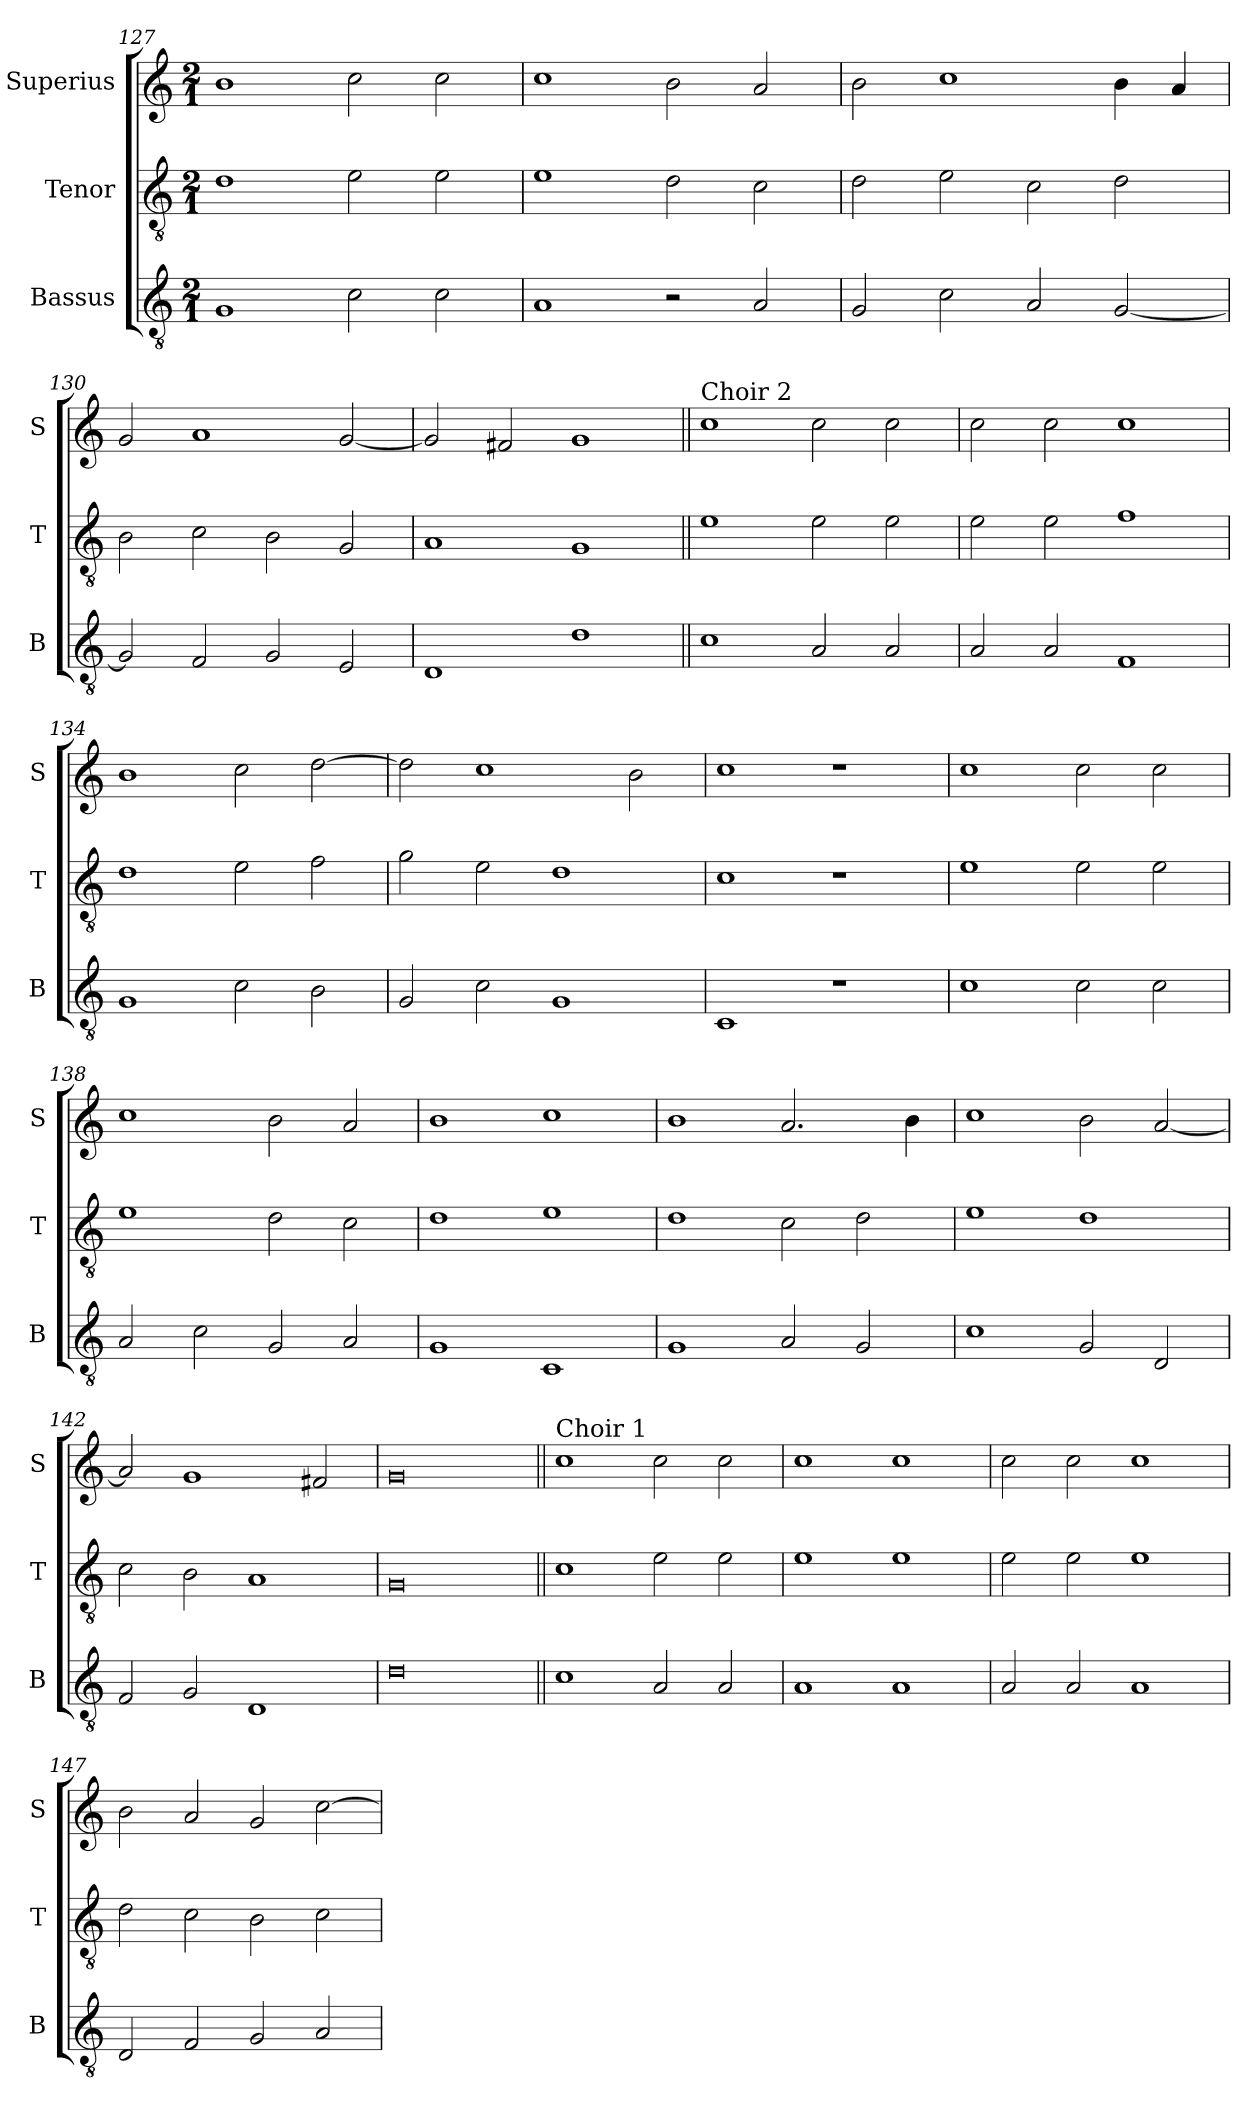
**kern	**kern	**kern
*part3	*part2	*part1
*staff3	*staff2	*staff1
*I"Bassus	*I"Tenor	*I"Superius
*I'B	*I'T	*I'S
*clefGv2	*clefGv2	*clefG2
*k[]	*k[]	*k[]
*M2/1	*M2/1	*M2/1
=127	=127	=127
1G	1d	1b
2c\	2e\	2cc\
2c\	2e\	2cc\
=128	=128	=128
1A	1e	1cc
2r	2d\	2b\
2A/	2c\	2a/
=129	=129	=129
2G/	2d\	2b\
2c\	2e\	1cc
2A/	2c\	.
[2G/	2d\	4b\
.	.	4a/
=130	=130	=130
2G/]	2B\	2g/
2F/	2c\	1a
2G/	2B\	.
2E/	2G/	[2g/
=131	=131	=131
1D	1A	2g/]
.	.	2f#X/
1d	1G	1g
=132||	=132||	=132||
!	!	!LO:TX:a:t=Choir 2
1c	1e	1cc
2A/	2e\	2cc\
2A/	2e\	2cc\
=133	=133	=133
2A/	2e\	2cc\
2A/	2e\	2cc\
1F	1f	1cc
=134	=134	=134
1G	1d	1b
2c\	2e\	2cc\
2B\	2f\	[2dd\
=135	=135	=135
2G/	2g\	2dd\]
2c\	2e\	1cc
1G	1d	.
.	.	2b\
=136	=136	=136
1C	1c	1cc
1r	1r	1r
=137	=137	=137
1c	1e	1cc
2c\	2e\	2cc\
2c\	2e\	2cc\
=138	=138	=138
2A/	1e	1cc
2c\	.	.
2G/	2d\	2b\
2A/	2c\	2a/
=139	=139	=139
1G	1d	1b
1C	1e	1cc
=140	=140	=140
1G	1d	1b
2A/	2c\	2.a/
2G/	2d\	.
.	.	4b\
=141	=141	=141
1c	1e	1cc
2G/	1d	2b\
2D/	.	[2a/
=142	=142	=142
2F/	2c\	2a/]
2G/	2B\	1g
1D	1A	.
.	.	2f#X/
=143	=143	=143
0d	0G	0g
=144||	=144||	=144||
!	!	!LO:TX:a:t=Choir 1
1c	1c	1cc
2A/	2e\	2cc\
2A/	2e\	2cc\
=145	=145	=145
1A	1e	1cc
1A	1e	1cc
=146	=146	=146
2A/	2e\	2cc\
2A/	2e\	2cc\
1A	1e	1cc
=147	=147	=147
2D/	2d\	2b\
2F/	2c\	2a/
2G/	2B\	2g/
2A/	2c\	[2cc\
=	=	=
*-	*-	*-
